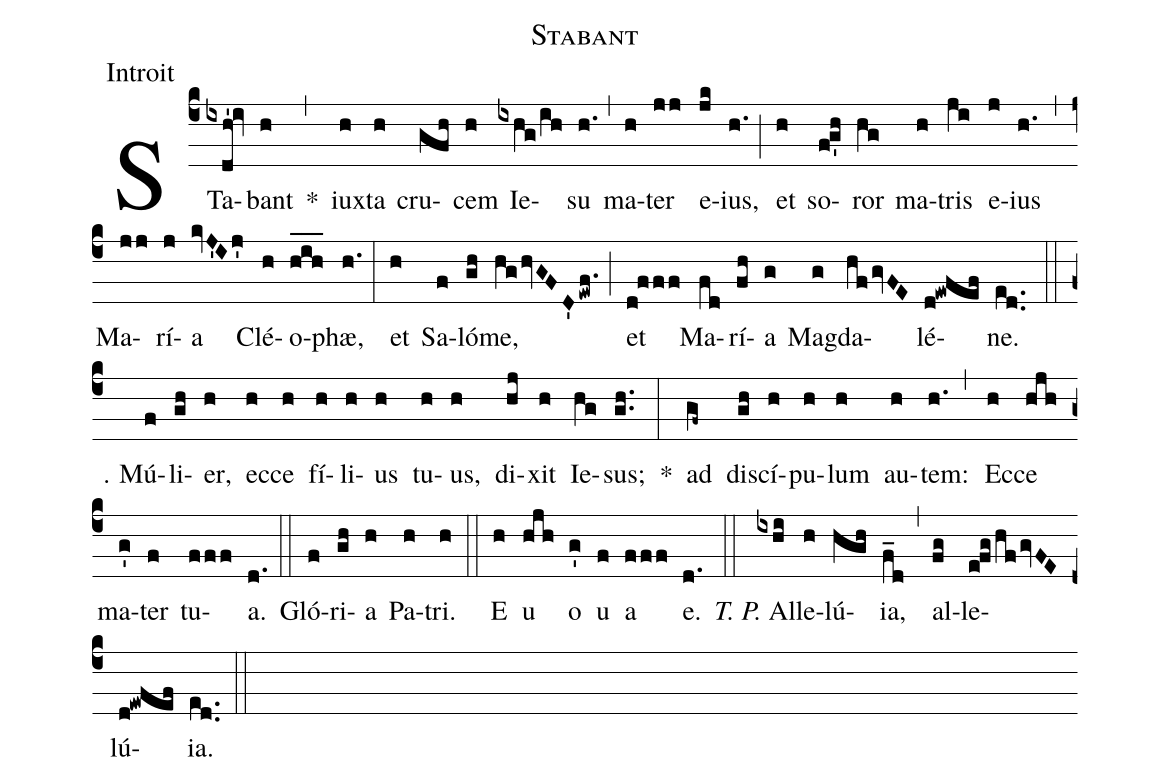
name:Stabant;
office-part:Introit;
%%
(c4) STa(ixdh'!iv)bant(h) *(,)
iux(h)ta(h) cru(gfh)cem(h) Ie(ixhg/ih)su(h.) (,)
ma(h)ter(jj) e(jk)ius,(h.) (;)
et(h) so(f!g'h)ror(hg) ma(h)tris(ji) e(j)ius(h.) (,)
Ma(jj)rí(j)a(kvJ'Ij') Clé(h)o(hih___)phæ,(h.) (:)
et(h) Sa(f)ló(gh)me,(hghvGFD'ewf.) (;)
et(d!fff) Ma(fd)rí(fh)a(g) Mag(g)da(hfgvFE)lé(d!ewfef)ne.(ed..) (::)

℣. Mú(f)li(gh)er,(h) ec(h)ce(h) fí(h)li(h)us(h) tu(h)us,(h) di(hj)xit(h) Ie(hg)sus;(gh..) *(:)
ad(gf~) di(gh)scí(h)pu(h)lum(h) au(h)tem:(h.) (,)
Ec(h)ce(hjh) ma(g')ter(f) tu(fff)a.(d.) (::)
Gló(f)ri(gh)a(h) Pa(h)tri.(h) (::)
<eu>E(h) u(hjh) o(g') u(f) a(fff) e.</eu>(d.) (::)

<i>T. P.</i> Al(ixhi)le(h)lú(hgh)ia,(f_d) (,)
al(fg)le(e!fg/hfgvFE)lú(d!ewfef)ia.(ed..) (::)
